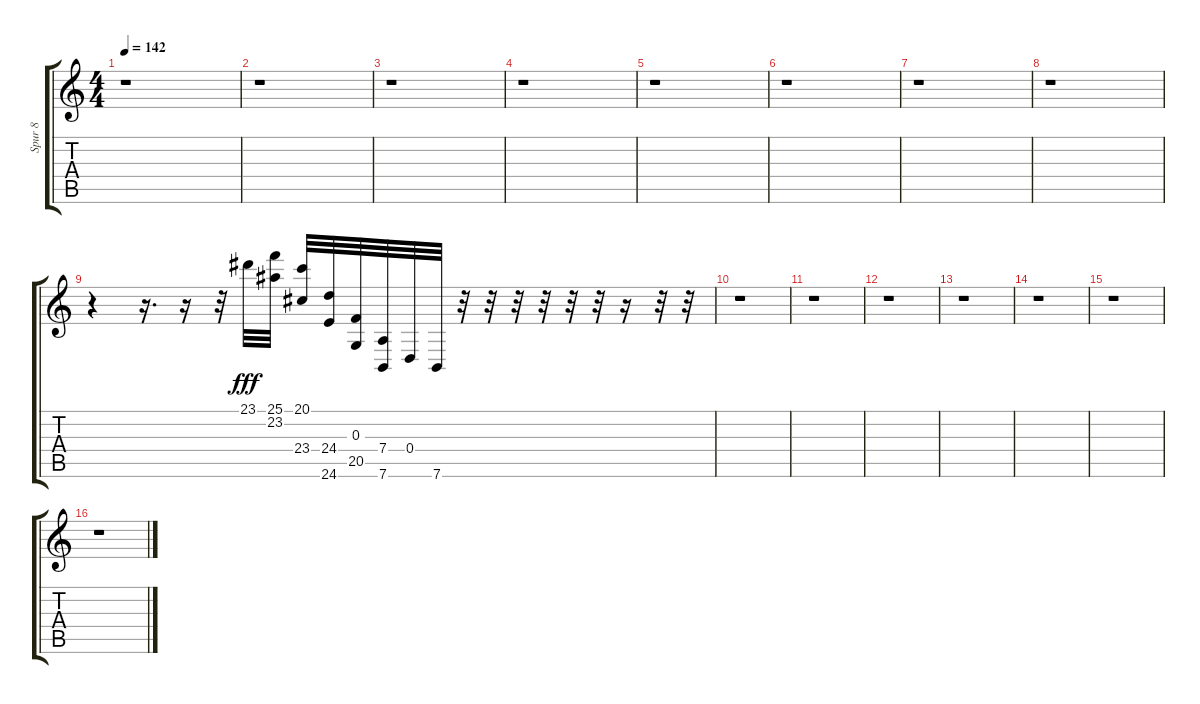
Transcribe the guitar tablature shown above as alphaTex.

\track ("Spur 8" "Spur 8") {instrument guitarfretnoise}
\staff {score tabs}
\tuning (E4 B3 G3 D3 A2 E2) {hide}
\ts (4 4)
\tempo 142
\clef g2
\ks c
r.1{dy fff} |
r.1 |
r.1 |
r.1 |
r.1 |
r.1 |
r.1 |
r.1 |
r.4 r.16{d} r.16{balance 1} r.32{balance 2} 23.1.32{balance 3} (25.1 23.2).32{balance 3} (20.1 23.4).32{balance 4} (24.4 24.6).32{balance 5} (0.3 20.5).32{balance 6} (7.4 7.6).32{balance 6} 0.4.32{balance 7} 7.6.32{balance 8} r.32{balance 8} r.32{balance 9} r.32{balance 10} r.32{balance 11} r.32{balance 12} r.32{balance 12} r.16{balance 13} r.32{balance 14} r.32 |
r.1 |
r.1 |
r.1 |
r.1 |
r.1 |
r.1 |
r.1
